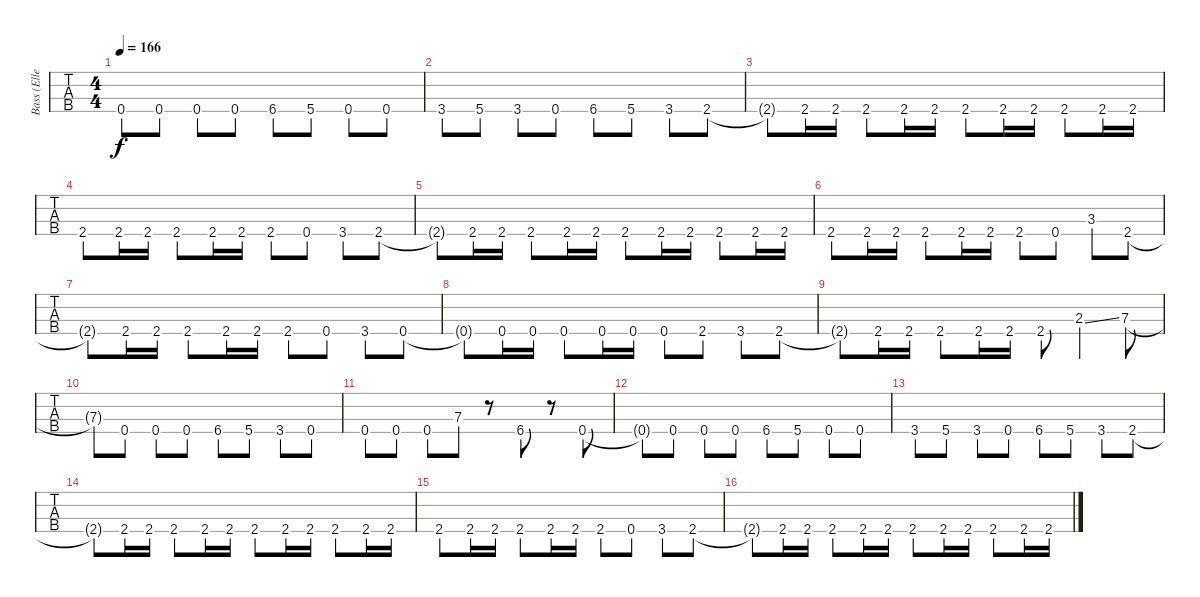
\track ("Bass (Ellefson)" "Bass (Elle") {instrument electricbasspick}
\staff {tabs}
\tuning (G2 D2 A1 E1) {hide}
\ts (4 4)
\tempo 166
\clef f4
\ks c
0.4{t}.8{dy f} 0.4.8 0.4.8 0.4.8 6.4.8 5.4.8 0.4.8 0.4.8 |
3.4.8 5.4.8 3.4.8 0.4.8 6.4.8 5.4.8 3.4.8 2.4.8 |
2.4{t}.8 2.4.16 2.4.16 2.4.8 2.4.16 2.4.16 2.4.8 2.4.16 2.4.16 2.4.8 2.4.16 2.4.16 |
2.4.8 2.4.16 2.4.16 2.4.8 2.4.16 2.4.16 2.4.8 0.4.8 3.4.8 2.4.8 |
2.4{t}.8 2.4.16 2.4.16 2.4.8 2.4.16 2.4.16 2.4.8 2.4.16 2.4.16 2.4.8 2.4.16 2.4.16 |
2.4.8 2.4.16 2.4.16 2.4.8 2.4.16 2.4.16 2.4.8 0.4.8 3.3.8 2.4.8 |
2.4{t}.8 2.4.16 2.4.16 2.4.8 2.4.16 2.4.16 2.4.8 0.4.8 3.4.8 0.4.8 |
0.4{t}.8 0.4.16 0.4.16 0.4.8 0.4.16 0.4.16 0.4.8 2.4.8 3.4.8 2.4.8 |
2.4{t}.8 2.4.16 2.4.16 2.4.8 2.4.16 2.4.16 2.4.8 2.3{ss}.4 7.3.8 |
7.3{t}.8 0.4.8 0.4.8 0.4.8 6.4.8 5.4.8 3.4.8 0.4.8 |
0.4.8 0.4.8 0.4.8 7.3.8 r.8 6.4.8 r.8 0.4.8 |
0.4{t}.8 0.4.8 0.4.8 0.4.8 6.4.8 5.4.8 0.4.8 0.4.8 |
3.4.8 5.4.8 3.4.8 0.4.8 6.4.8 5.4.8 3.4.8 2.4.8 |
2.4{t}.8 2.4.16 2.4.16 2.4.8 2.4.16 2.4.16 2.4.8 2.4.16 2.4.16 2.4.8 2.4.16 2.4.16 |
2.4.8 2.4.16 2.4.16 2.4.8 2.4.16 2.4.16 2.4.8 0.4.8 3.4.8 2.4.8 |
2.4{t}.8 2.4.16 2.4.16 2.4.8 2.4.16 2.4.16 2.4.8 2.4.16 2.4.16 2.4.8 2.4.16 2.4.16
